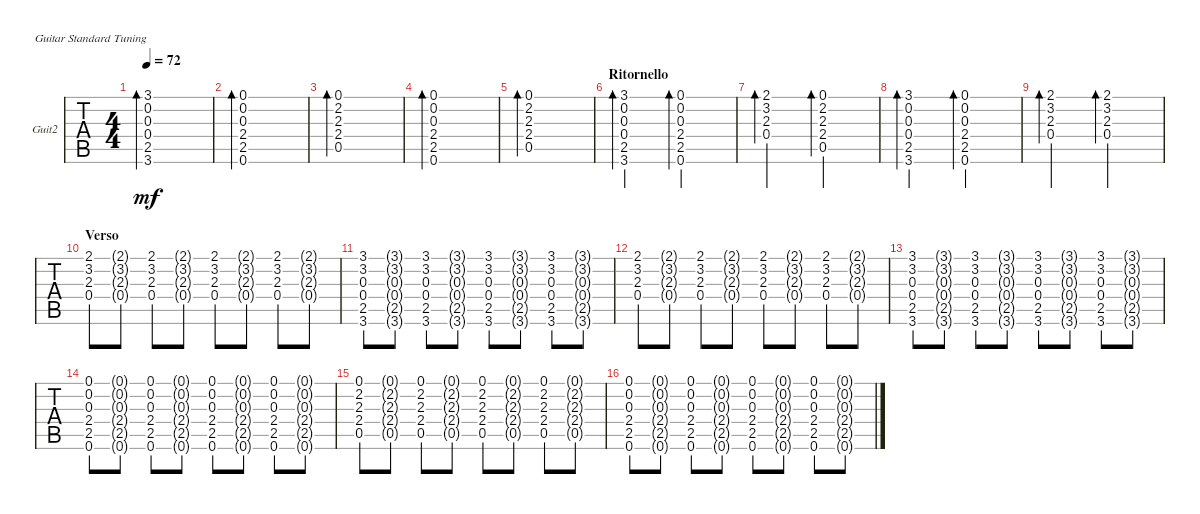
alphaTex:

\defaultSystemsLayout 4
\bracketExtendMode groupsimilarinstruments
\firstSystemTrackNameOrientation horizontal
\otherSystemsTrackNameOrientation horizontal
\track ("Guit Skin" "Guit2") {instrument acousticguitarsteel}
\staff {tabs}
\tuning (E4 B3 G3 D3 A2 E2)
\ts (4 4)
\tempo 72
\clef g2
\ks c
(3.6 2.5 0.4 0.3 0.2 3.1).1{bd 123 dy mf} |
(0.6 2.5 2.4 0.3 0.2 0.1).1{bd 123} |
(0.5 2.4 2.3 2.2 0.1).1{bd 123} |
(0.6 2.5 2.4 0.3 0.2 0.1).1{bd 123} |
(0.5 2.4 2.3 2.2 0.1).1{bd 123} |
\section ("" "Ritornello")
(3.6 2.5 0.4 0.3 0.2 3.1).2{bd 123} (0.6 2.5 2.4 0.3 0.2 0.1).2{bd 123} |
(0.4 2.3 3.2 2.1).2{bd 123} (0.5 2.4 2.3 2.2 0.1).2{bd 123} |
(3.6 2.5 0.4 0.3 0.2 3.1).2{bd 123} (0.6 2.5 2.4 0.3 0.2 0.1).2{bd 123} |
(0.4 2.3 3.2 2.1).2{bd 123} (0.4 2.3 3.2 2.1).2{bd 123} |
\section ("" "Verso")
(0.4 2.3 3.2 2.1).8 (0.4{g} 2.3{g} 3.2{g} 2.1{g}).8 (0.4 2.3 3.2 2.1).8 (0.4{g} 2.3{g} 3.2{g} 2.1{g}).8 (0.4 2.3 3.2 2.1).8 (0.4{g} 2.3{g} 3.2{g} 2.1{g}).8 (0.4 2.3 3.2 2.1).8 (0.4{g} 2.3{g} 3.2{g} 2.1{g}).8 |
(0.4 0.3 3.2 3.1 3.6 2.5).8 (0.4{g} 0.3{g} 3.2{g} 3.1{g} 2.5{g} 3.6{g}).8 (0.4 0.3 3.2 3.1 3.6 2.5).8 (0.4{g} 0.3{g} 3.2{g} 3.1{g} 2.5{g} 3.6{g}).8 (0.4 0.3 3.2 3.1 3.6 2.5).8 (0.4{g} 0.3{g} 3.2{g} 3.1{g} 2.5{g} 3.6{g}).8 (0.4 0.3 3.2 3.1 3.6 2.5).8 (0.4{g} 0.3{g} 3.2{g} 3.1{g} 2.5{g} 3.6{g}).8 |
(0.4 2.3 3.2 2.1).8 (0.4{g} 2.3{g} 3.2{g} 2.1{g}).8 (0.4 2.3 3.2 2.1).8 (0.4{g} 2.3{g} 3.2{g} 2.1{g}).8 (0.4 2.3 3.2 2.1).8 (0.4{g} 2.3{g} 3.2{g} 2.1{g}).8 (0.4 2.3 3.2 2.1).8 (0.4{g} 2.3{g} 3.2{g} 2.1{g}).8 |
(0.4 0.3 3.2 3.1 3.6 2.5).8 (0.4{g} 0.3{g} 3.2{g} 3.1{g} 2.5{g} 3.6{g}).8 (0.4 0.3 3.2 3.1 3.6 2.5).8 (0.4{g} 0.3{g} 3.2{g} 3.1{g} 2.5{g} 3.6{g}).8 (0.4 0.3 3.2 3.1 3.6 2.5).8 (0.4{g} 0.3{g} 3.2{g} 3.1{g} 2.5{g} 3.6{g}).8 (0.4 0.3 3.2 3.1 3.6 2.5).8 (0.4{g} 0.3{g} 3.2{g} 3.1{g} 2.5{g} 3.6{g}).8 |
(2.4 0.3 0.2 0.1 0.6 2.5).8 (2.4{g} 0.3{g} 0.2{g} 0.1{g} 0.6{g} 2.5{g}).8 (2.4 0.3 0.2 0.1 0.6 2.5).8 (2.4{g} 0.3{g} 0.2{g} 0.1{g} 0.6{g} 2.5{g}).8 (2.4 0.3 0.2 0.1 0.6 2.5).8 (2.4{g} 0.3{g} 0.2{g} 0.1{g} 0.6{g} 2.5{g}).8 (2.4 0.3 0.2 0.1 0.6 2.5).8 (2.4{g} 0.3{g} 0.2{g} 0.1{g} 0.6{g} 2.5{g}).8 |
(2.4 2.3 2.2 0.1 0.5).8 (2.4{g} 2.3{g} 2.2{g} 0.1{g} 0.5{g}).8 (2.4 2.3 2.2 0.1 0.5).8 (2.4{g} 2.3{g} 2.2{g} 0.1{g} 0.5{g}).8 (2.4 2.3 2.2 0.1 0.5).8 (2.4{g} 2.3{g} 2.2{g} 0.1{g} 0.5{g}).8 (2.4 2.3 2.2 0.1 0.5).8 (2.4{g} 2.3{g} 2.2{g} 0.1{g} 0.5{g}).8 |
(2.4 0.3 0.2 0.1 0.6 2.5).8 (2.4{g} 0.3{g} 0.2{g} 0.1{g} 0.6{g} 2.5{g}).8 (2.4 0.3 0.2 0.1 0.6 2.5).8 (2.4{g} 0.3{g} 0.2{g} 0.1{g} 0.6{g} 2.5{g}).8 (2.4 0.3 0.2 0.1 0.6 2.5).8 (2.4{g} 0.3{g} 0.2{g} 0.1{g} 0.6{g} 2.5{g}).8 (2.4 0.3 0.2 0.1 0.6 2.5).8 (2.4{g} 0.3{g} 0.2{g} 0.1{g} 0.6{g} 2.5{g}).8
